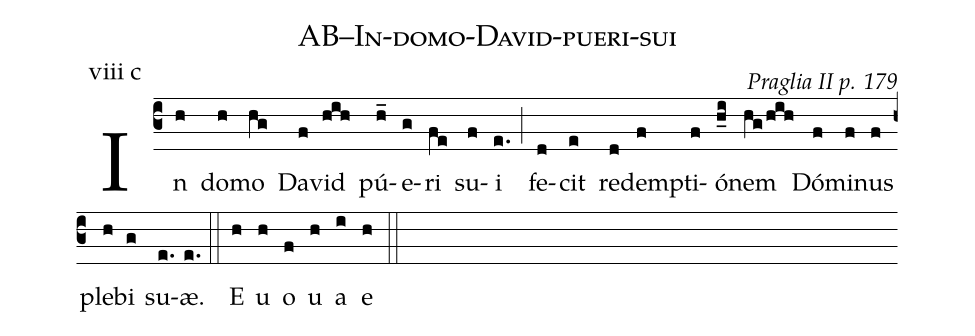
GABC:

name: AB--In-domo-David-pueri-sui;
commentary: Praglia II p. 179;
annotation: viii c;
%%
(c3) In(h) do(h)mo(hg) Da(f)vid(hih) pú(h_)e(g)ri(fe) su(f)i(e.) (;) fe(d)cit(e) re(d)dem(f)pti(f)ó(h_i)nem(hg/hih) Dó(f)mi(f)nus(f) ple(h)bi(g) su(e.)æ.(e.) (::) E(h) u(h) o(f) u(h) a(i) e(h) (::)
